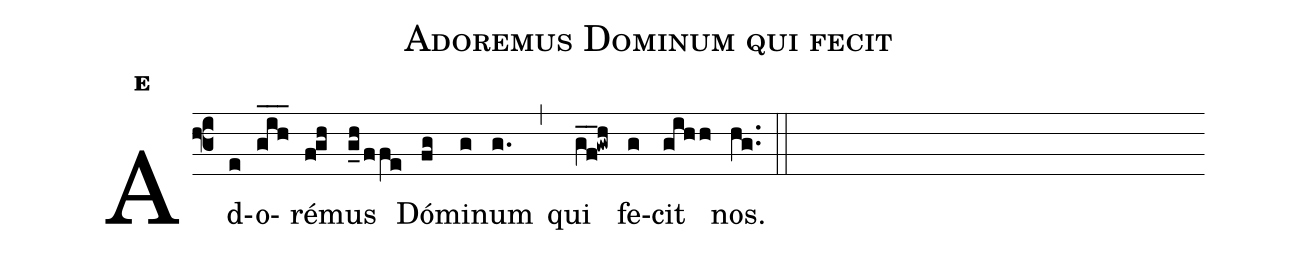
name:Adoremus Dominum qui fecit;
office-part:Antiphona;
mode:e;
%%
initial-style: 1;
name: Adoremus Dominum;
book: Liber Hymnarius p. 180;
occasion: Tempore Per Annum in Feriis V;
office-part: Ad Invitatorium;
user-notes: ;
commentary: ;
annotation: E;
centering-scheme: english;
fontsize: 12;
font: OFLSortsMillGoudy;
height: 11;
width: 4.5;
%%
(f3)Ad(e)o(g_i_h_)ré(fgh)mus(g_h/ffe) Dó(fg)mi(g)num(g.) (,) qui(g_f_!gwh) fe(g)cit(gihh) nos.(hg..) (::)
